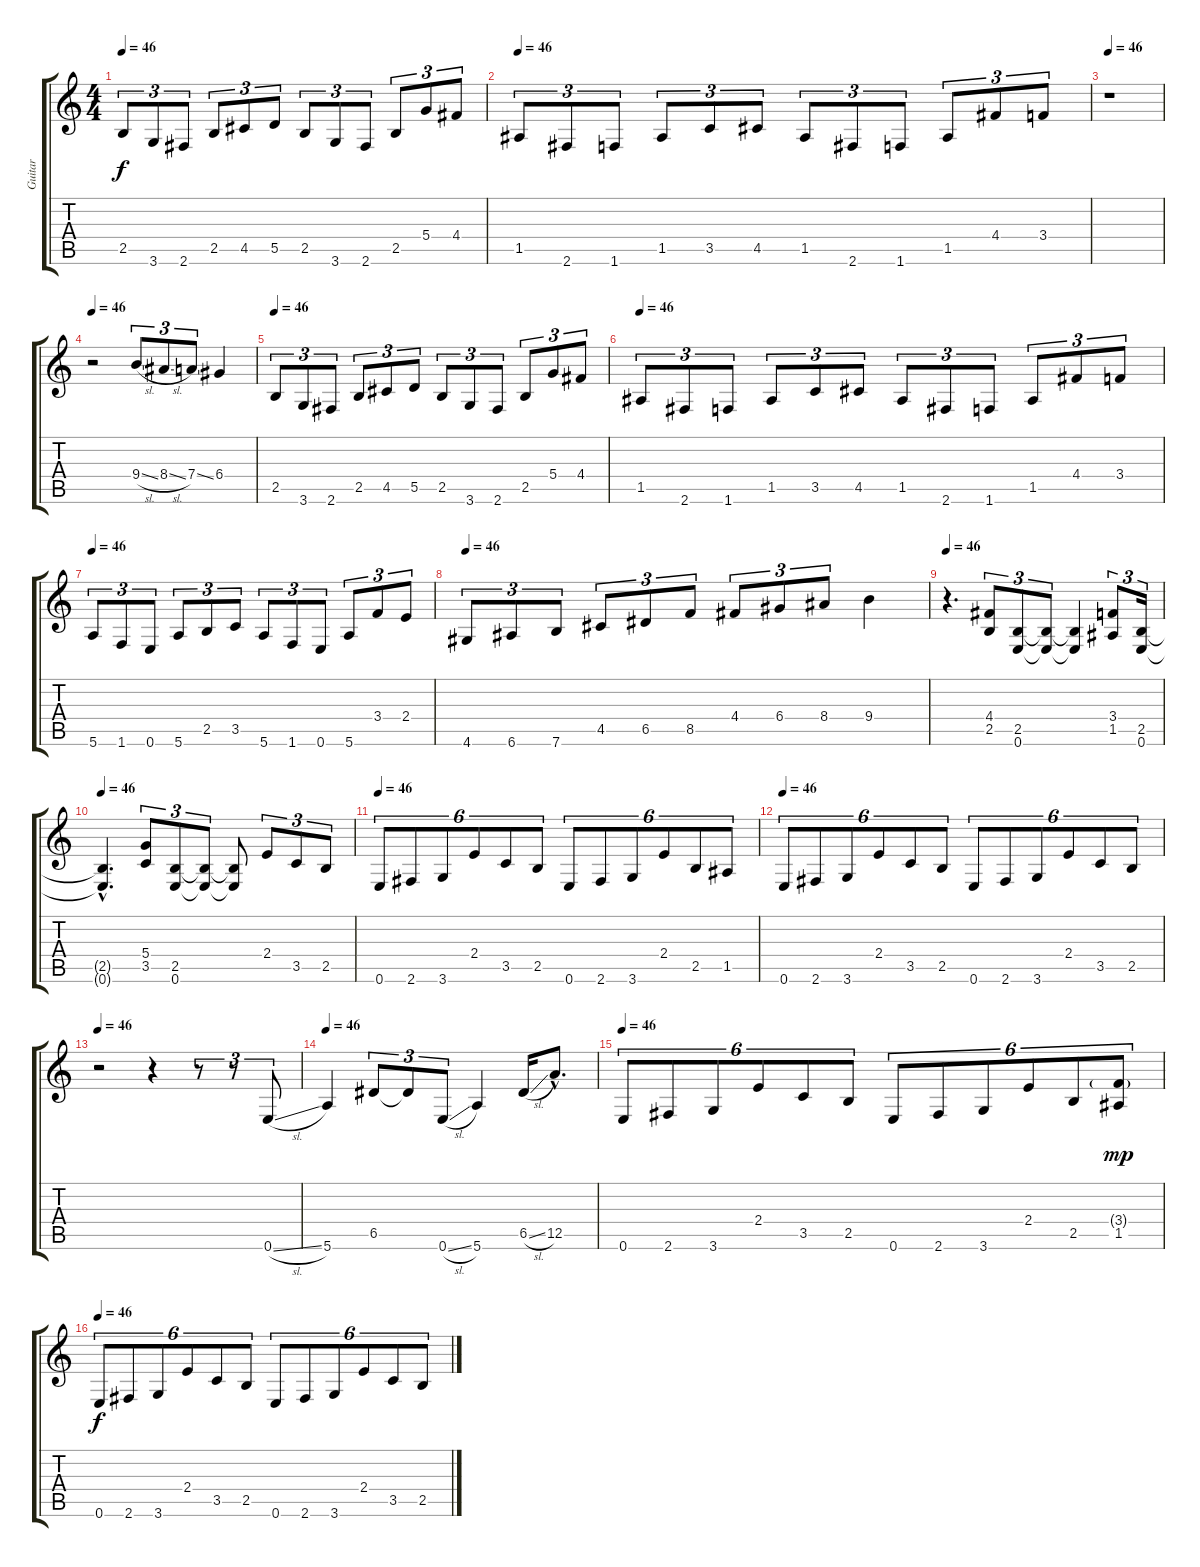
\track ("Guitar" "Guitar") {instrument overdrivenguitar}
\staff {score tabs}
\tuning (E4 B3 G3 D3 A2 E2) {hide}
\ts (4 4)
\tempo 46
\clef g2
\ks c
2.5.8{tu (3 2) dy f} 3.6.8{tu (3 2)} 2.6.8{tu (3 2)} 2.5.8{tu (3 2)} 4.5.8{tu (3 2)} 5.5.8{tu (3 2)} 2.5.8{tu (3 2)} 3.6.8{tu (3 2)} 2.6.8{tu (3 2)} 2.5.8{tu (3 2)} 5.4.8{tu (3 2)} 4.4.8{tu (3 2)} |
\tempo 46
1.5.8{tu (3 2)} 2.6.8{tu (3 2)} 1.6.8{tu (3 2)} 1.5.8{tu (3 2)} 3.5.8{tu (3 2)} 4.5.8{tu (3 2)} 1.5.8{tu (3 2)} 2.6.8{tu (3 2)} 1.6.8{tu (3 2)} 1.5.8{tu (3 2)} 4.4.8{tu (3 2)} 3.4.8{tu (3 2)} |
\tempo 46
r.1 |
\tempo 46
r.2 9.4{sl}.8{tu (3 2)} 8.4{sl}.8{tu (3 2)} 7.4{ss}.8{tu (3 2)} 6.4.4 |
\tempo 46
2.5.8{tu (3 2)} 3.6.8{tu (3 2)} 2.6.8{tu (3 2)} 2.5.8{tu (3 2)} 4.5.8{tu (3 2)} 5.5.8{tu (3 2)} 2.5.8{tu (3 2)} 3.6.8{tu (3 2)} 2.6.8{tu (3 2)} 2.5.8{tu (3 2)} 5.4.8{tu (3 2)} 4.4.8{tu (3 2)} |
\tempo 46
1.5.8{tu (3 2)} 2.6.8{tu (3 2)} 1.6.8{tu (3 2)} 1.5.8{tu (3 2)} 3.5.8{tu (3 2)} 4.5.8{tu (3 2)} 1.5.8{tu (3 2)} 2.6.8{tu (3 2)} 1.6.8{tu (3 2)} 1.5.8{tu (3 2)} 4.4.8{tu (3 2)} 3.4.8{tu (3 2)} |
\tempo 46
5.6.8{tu (3 2)} 1.6.8{tu (3 2)} 0.6.8{tu (3 2)} 5.6.8{tu (3 2)} 2.5.8{tu (3 2)} 3.5.8{tu (3 2)} 5.6.8{tu (3 2)} 1.6.8{tu (3 2)} 0.6.8{tu (3 2)} 5.6.8{tu (3 2)} 3.4.8{tu (3 2)} 2.4.8{tu (3 2)} |
\tempo 46
4.6.8{tu (3 2)} 6.6.8{tu (3 2)} 7.6.8{tu (3 2)} 4.5.8{tu (3 2)} 6.5.8{tu (3 2)} 8.5.8{tu (3 2)} 4.4.8{tu (3 2)} 6.4.8{tu (3 2)} 8.4.8{tu (3 2)} 9.4.4 |
\tempo 46
r.4{d} (4.4 2.5).8{tu (3 2)} (2.5 0.6).8{tu (3 2)} (2.5{t} 0.6{t}).8{tu (3 2)} (2.5{t} 0.6{t}).4 (3.4 1.5).8{tu (3 2)} (2.5 0.6).16{tu (3 2)} |
\tempo 46
(2.5{hac t} 0.6{hac t}).4{d} (5.4 3.5).8{tu (3 2)} (2.5 0.6).8{tu (3 2)} (2.5{t} 0.6{t}).8{tu (3 2)} (2.5{t} 0.6{t}).8 2.4.8{tu (3 2)} 3.5.8{tu (3 2)} 2.5.8{tu (3 2)} |
\tempo 46
0.6.8{tu (6 4)} 2.6.8{tu (6 4)} 3.6.8{tu (6 4)} 2.4.8{tu (6 4)} 3.5.8{tu (6 4)} 2.5.8{tu (6 4)} 0.6.8{tu (6 4)} 2.6.8{tu (6 4)} 3.6.8{tu (6 4)} 2.4.8{tu (6 4)} 2.5.8{tu (6 4)} 1.5.8{tu (6 4)} |
\tempo 46
0.6.8{tu (6 4)} 2.6.8{tu (6 4)} 3.6.8{tu (6 4)} 2.4.8{tu (6 4)} 3.5.8{tu (6 4)} 2.5.8{tu (6 4)} 0.6.8{tu (6 4)} 2.6.8{tu (6 4)} 3.6.8{tu (6 4)} 2.4.8{tu (6 4)} 3.5.8{tu (6 4)} 2.5.8{tu (6 4)} |
\tempo 46
r.2 r.4 r.8{tu (3 2)} r.8{tu (3 2)} 0.6{sl}.8{tu (3 2)} |
\tempo 46
5.6.4 6.5.8{tu (3 2)} 6.5{t}.8{tu (3 2)} 0.6{sl}.8{tu (3 2)} 5.6.4 6.5{sl}.16 12.5{hac}.8{d} |
\tempo 46
0.6.8{tu (6 4)} 2.6.8{tu (6 4)} 3.6.8{tu (6 4)} 2.4.8{tu (6 4)} 3.5.8{tu (6 4)} 2.5.8{tu (6 4)} 0.6.8{tu (6 4)} 2.6.8{tu (6 4)} 3.6.8{tu (6 4)} 2.4.8{tu (6 4)} 2.5.8{tu (6 4)} (3.4{g} 1.5).8{tu (6 4) dy mp} |
\tempo 46
0.6.8{tu (6 4) dy f} 2.6.8{tu (6 4)} 3.6.8{tu (6 4)} 2.4.8{tu (6 4)} 3.5.8{tu (6 4)} 2.5.8{tu (6 4)} 0.6.8{tu (6 4)} 2.6.8{tu (6 4)} 3.6.8{tu (6 4)} 2.4.8{tu (6 4)} 3.5.8{tu (6 4)} 2.5.8{tu (6 4)}
